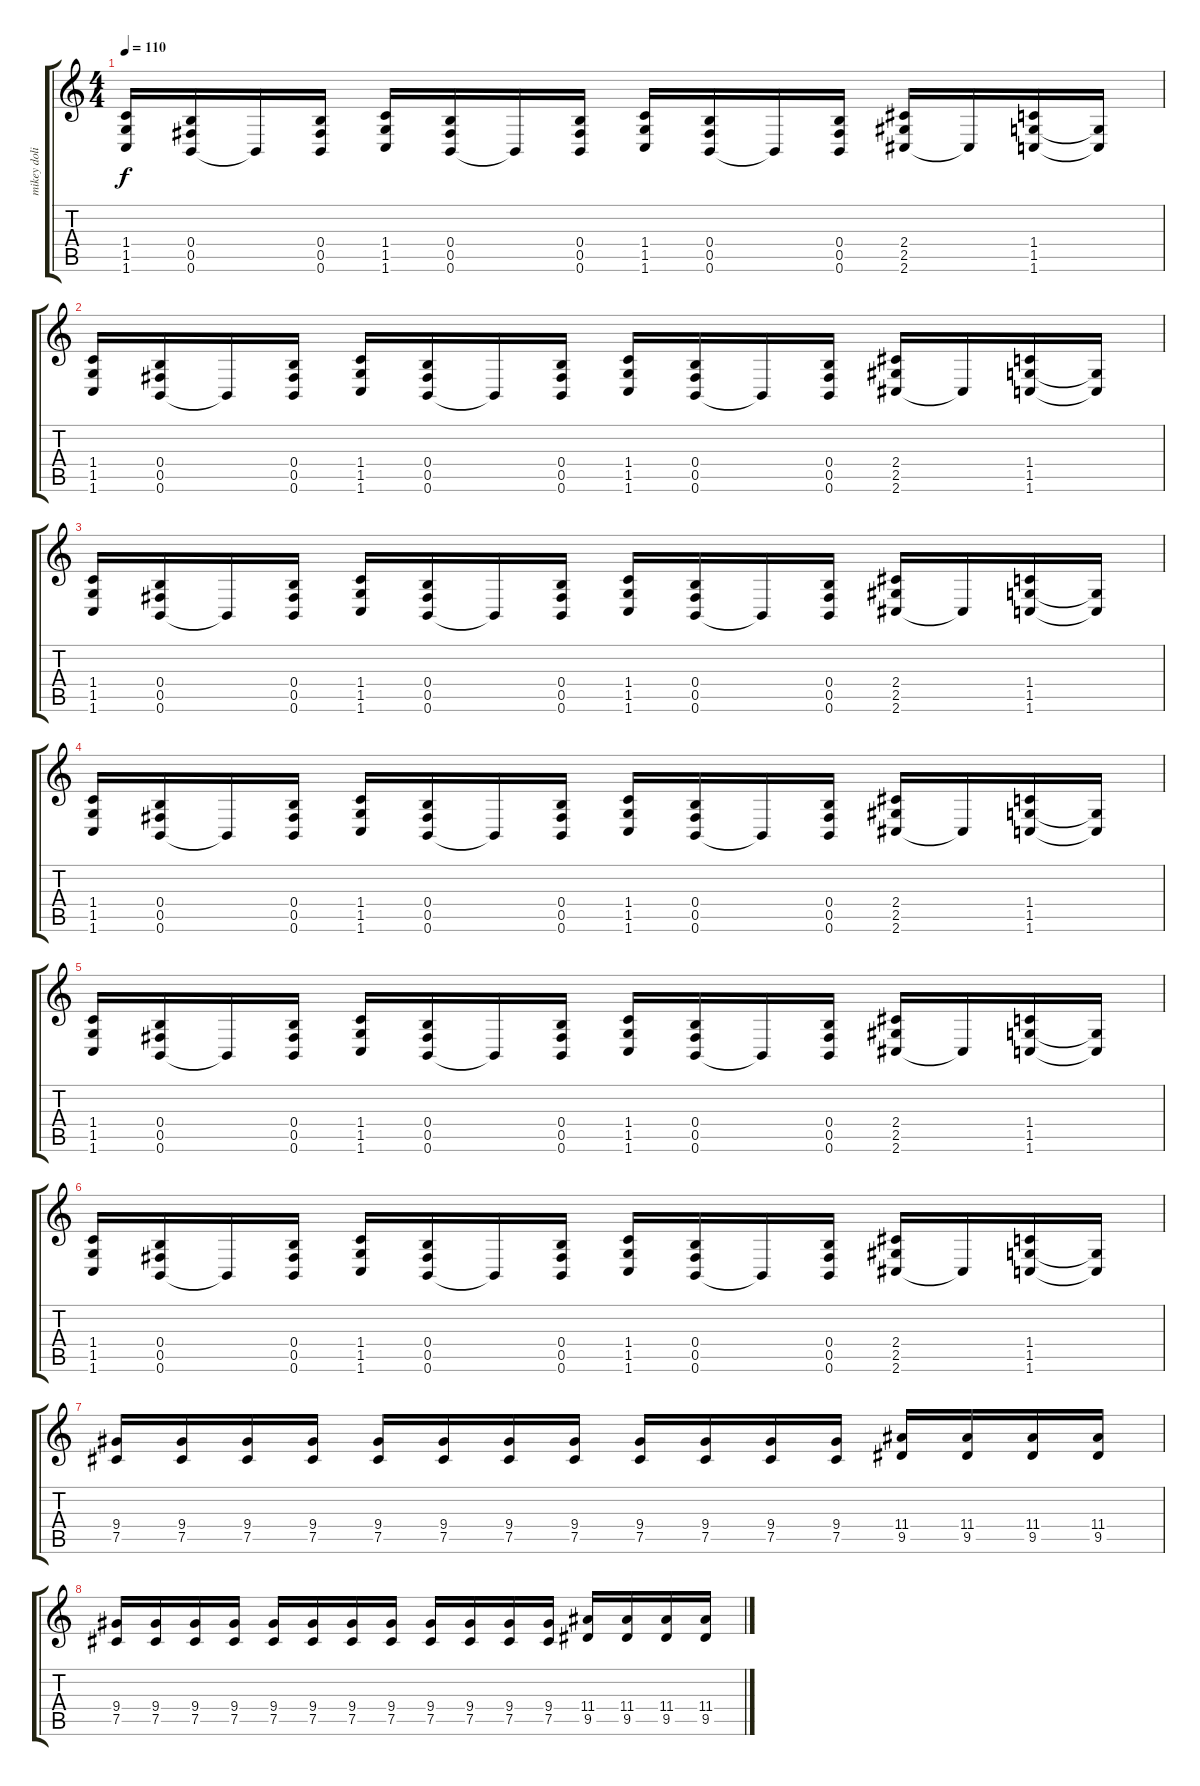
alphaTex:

\track ("mikey doling" "mikey doli") {instrument overdrivenguitar}
\staff {score tabs}
\tuning (Db4 Ab3 E3 B2 Gb2 B1) {hide}
\ts (4 4)
\tempo 110
\clef g2
\ks c
(1.4 1.5 1.6).16{dy f} (0.4 0.5 0.6).16 0.6{t}.16 (0.4 0.5 0.6).16 (1.4 1.5 1.6).16 (0.4 0.5 0.6).16 0.6{t}.16 (0.4 0.5 0.6).16 (1.4 1.5 1.6).16 (0.4 0.5 0.6).16 0.6{t}.16 (0.4 0.5 0.6).16 (2.4 2.5 2.6).16 2.6{t}.16 (1.4 1.5 1.6).16 (1.5{t} 1.6{t}).16 |
(1.4 1.5 1.6).16 (0.4 0.5 0.6).16 0.6{t}.16 (0.4 0.5 0.6).16 (1.4 1.5 1.6).16 (0.4 0.5 0.6).16 0.6{t}.16 (0.4 0.5 0.6).16 (1.4 1.5 1.6).16 (0.4 0.5 0.6).16 0.6{t}.16 (0.4 0.5 0.6).16 (2.4 2.5 2.6).16 2.6{t}.16 (1.4 1.5 1.6).16 (1.5{t} 1.6{t}).16 |
(1.4 1.5 1.6).16 (0.4 0.5 0.6).16 0.6{t}.16 (0.4 0.5 0.6).16 (1.4 1.5 1.6).16 (0.4 0.5 0.6).16 0.6{t}.16 (0.4 0.5 0.6).16 (1.4 1.5 1.6).16 (0.4 0.5 0.6).16 0.6{t}.16 (0.4 0.5 0.6).16 (2.4 2.5 2.6).16 2.6{t}.16 (1.4 1.5 1.6).16 (1.5{t} 1.6{t}).16 |
(1.4 1.5 1.6).16 (0.4 0.5 0.6).16 0.6{t}.16 (0.4 0.5 0.6).16 (1.4 1.5 1.6).16 (0.4 0.5 0.6).16 0.6{t}.16 (0.4 0.5 0.6).16 (1.4 1.5 1.6).16 (0.4 0.5 0.6).16 0.6{t}.16 (0.4 0.5 0.6).16 (2.4 2.5 2.6).16 2.6{t}.16 (1.4 1.5 1.6).16 (1.5{t} 1.6{t}).16 |
(1.4 1.5 1.6).16 (0.4 0.5 0.6).16 0.6{t}.16 (0.4 0.5 0.6).16 (1.4 1.5 1.6).16 (0.4 0.5 0.6).16 0.6{t}.16 (0.4 0.5 0.6).16 (1.4 1.5 1.6).16 (0.4 0.5 0.6).16 0.6{t}.16 (0.4 0.5 0.6).16 (2.4 2.5 2.6).16 2.6{t}.16 (1.4 1.5 1.6).16 (1.5{t} 1.6{t}).16 |
(1.4 1.5 1.6).16 (0.4 0.5 0.6).16 0.6{t}.16 (0.4 0.5 0.6).16 (1.4 1.5 1.6).16 (0.4 0.5 0.6).16 0.6{t}.16 (0.4 0.5 0.6).16 (1.4 1.5 1.6).16 (0.4 0.5 0.6).16 0.6{t}.16 (0.4 0.5 0.6).16 (2.4 2.5 2.6).16 2.6{t}.16 (1.4 1.5 1.6).16 (1.5{t} 1.6{t}).16 |
(9.4 7.5).16{volume 16} (9.4 7.5).16 (9.4 7.5).16 (9.4 7.5).16 (9.4 7.5).16 (9.4 7.5).16 (9.4 7.5).16 (9.4 7.5).16 (9.4 7.5).16 (9.4 7.5).16 (9.4 7.5).16 (9.4 7.5).16 (11.4 9.5).16 (11.4 9.5).16 (11.4 9.5).16 (11.4 9.5).16 |
(9.4 7.5).16 (9.4 7.5).16 (9.4 7.5).16 (9.4 7.5).16 (9.4 7.5).16 (9.4 7.5).16 (9.4 7.5).16 (9.4 7.5).16 (9.4 7.5).16 (9.4 7.5).16 (9.4 7.5).16 (9.4 7.5).16 (11.4 9.5).16 (11.4 9.5).16 (11.4 9.5).16 (11.4 9.5).16
